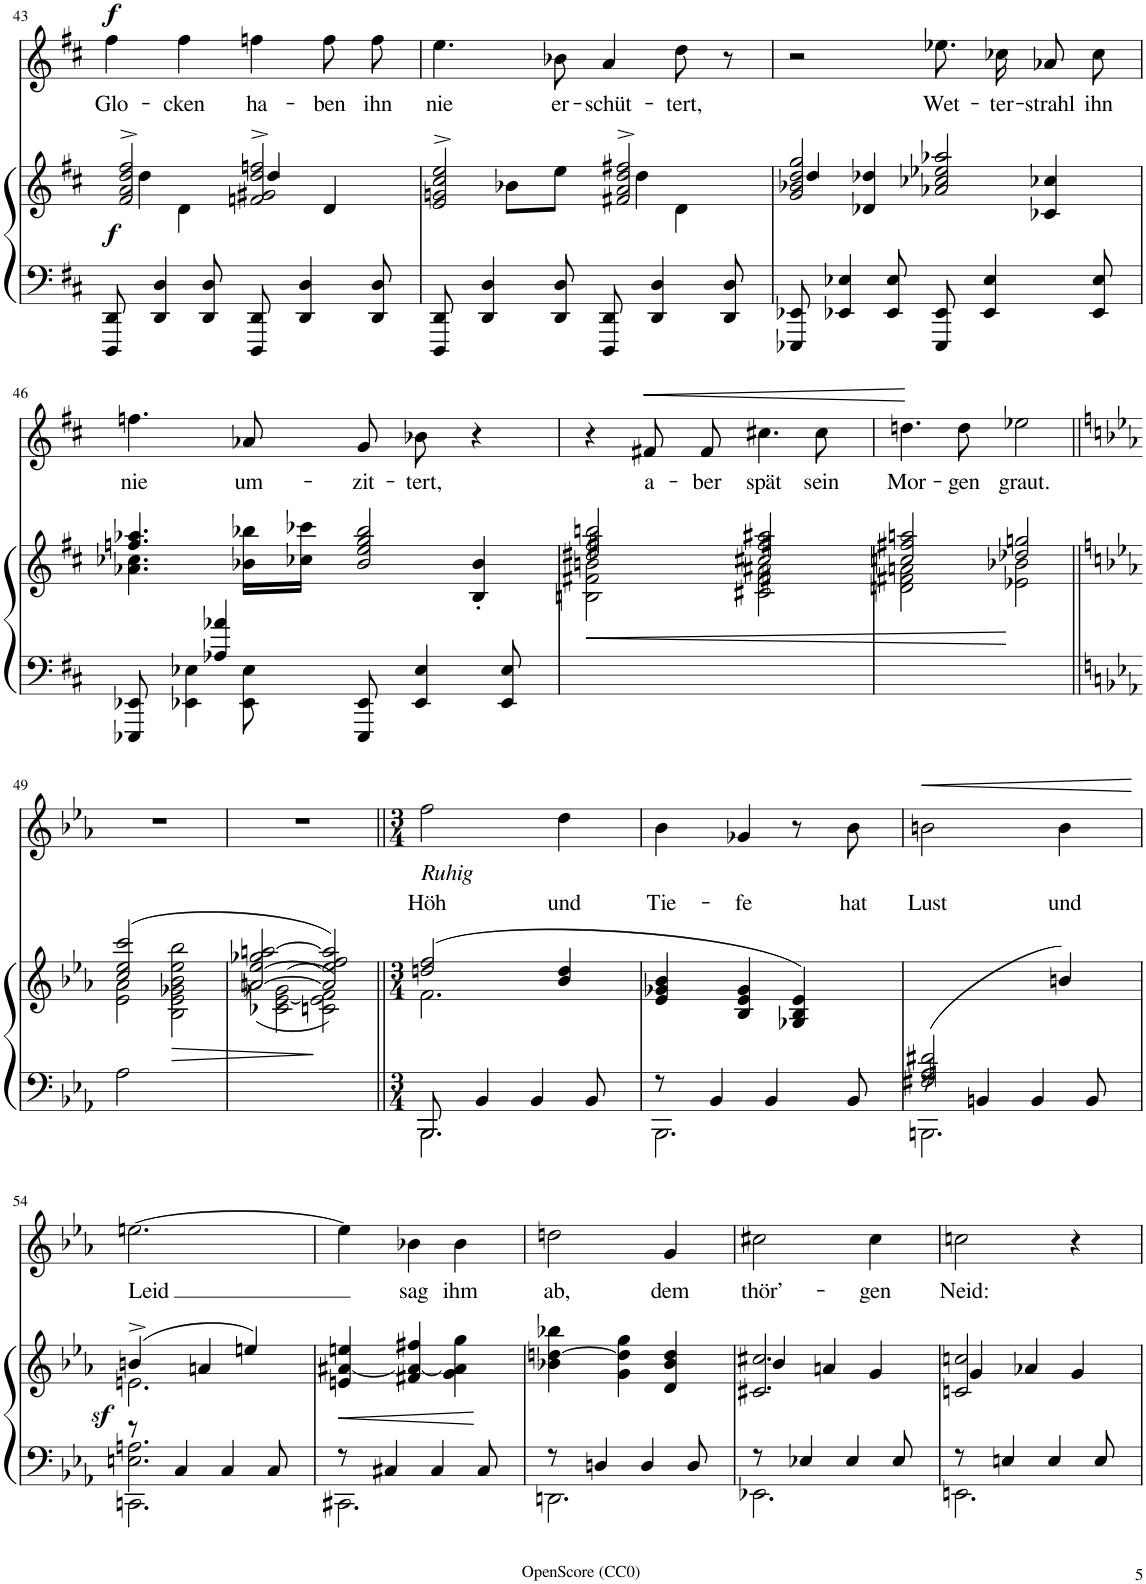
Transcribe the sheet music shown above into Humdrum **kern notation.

**kern	**kern	**dynam	**kern	**text	**dynam
*part2	*part2	*part2	*part1	*part1	*part1
*staff3	*staff2	*staff2/3	*staff1	*staff1	*staff1
*I"Piano	*	*	*I"Voice Gesang	*	*
*I'Pno	*	*	*	*	*
!!LO:PB:g=z
*clefF4	*clefG2	*	*clefG2	*	*
*k[f#c#]	*k[f#c#]	*	*k[f#c#]	*	*
*M4/4	*M4/4	*	*M4/4	*	*
*met(c)	*met(c)	*	*met(c)	*	*
=43	=43	=43	=43	=43	=43
*	*^	*	*	*	*
!	!	!	!LO:DY:b	!	!LO:LY:b	!LO:DY:a
8DDD/ 8DD/	2f#/^ 2a/^ 2dd/^ 2ff#/^	4dd\	f	4ff#\	Glo-	f
4DD/ 4D/	.	.	.	.	.	.
!	!	!	!	!	!LO:LY:b	!
.	.	4d\	.	4ff#\	-cken	.
8DD/ 8D/	.	.	.	.	.	.
!	!	!	!	!	!LO:LY:b	!
8DDD/ 8DD/	2fn/^ 2g#X/^ 2dd/^ 2ffn/^	4dd/	.	4ffn\	ha-	.
4DD/ 4D/	.	.	.	.	.	.
!	!	!	!	!	!LO:LY:b	!
.	.	4d/	.	8ff\L	-ben	.
!	!	!	!	!	!LO:LY:b	!
8DD/ 8D/	.	.	.	8ff\J	ihn	.
=44	=44	=44	=44	=44	=44	=44
!	!	!	!	!	!LO:LY:b	!
8DDD/ 8DD/	2e/^ 2gn/^ 2cc#/^ 2ee/^	4ryy	.	4.ee\	nie	.
4DD/ 4D/	.	.	.	.	.	.
.	.	8b-X\L	.	.	.	.
!	!	!	!	!	!LO:LY:b	!
8DD/ 8D/	.	8ee\J	.	8b-X\	er-	.
!	!	!	!	!	!LO:LY:b	!
8DDD/ 8DD/	2f#X/^ 2a/^ 2dd/^ 2ff#X/^	4dd\	.	4a/	-schüt-	.
4DD/ 4D/	.	.	.	.	.	.
!	!	!	!	!	!LO:LY:b	!
.	.	4d\	.	8dd\	-tert,	.
8DD/ 8D/	.	.	.	8r	.	.
=45	=45	=45	=45	=45	=45	=45
8EEE-X/ 8EE-X/	2g/ 2b-X/ 2dd/ 2gg/	4dd/	.	2r	.	.
4EE-X/ 4E-X/	.	.	.	.	.	.
.	.	4d-X/ 4dd-X/	.	.	.	.
8EE-/ 8E-/	.	.	.	.	.	.
!	!	!	!	!	!LO:LY:b	!
8EEE-/ 8EE-/	2a-X/ 2cc-X/ 2ee-X/ 2aa-X/	4ryy	.	8.ee-X\L	Wet-	.
4EE-/ 4E-/	.	.	.	.	.	.
!	!	!	!	!	!LO:LY:b	!
.	.	.	.	16cc-X\Jk	-ter-	.
!	!	!	!	!	!LO:LY:b	!
.	.	4c-X/ 4cc-X/	.	8a-X\L	-strahl	.
!	!	!	!	!	!LO:LY:b	!
8EE-/ 8E-/	.	.	.	8cc-\J	ihn	.
!!LO:LB:g=z
=46	=46	=46	=46	=46	=46	=46
*^	*	*	*	*	*	*
!	!	!	!	!	!	!LO:LY:b	!
4ryy	8EEE-X/ 8EE-X/	4.ffn/ 4.aa-X/	4.a-X\ 4.cc-X\	.	4.ffn\	nie	.
.	4EE-X\ 4E-X\	.	.	.	.	.	.
4A-X/ 4a-X/	.	.	.	.	.	.	.
!	!	!	!	!	!	!LO:LY:b	!
.	8EE-\ 8E-\	16b-X\ 16bb-X\LL	4.ryy	.	8a-X/	um-	.
.	.	16cc-X\ 16ccc-X\JJ	.	.	.	.	.
!	!	!	!	!	!	!LO:LY:b	!
2ryy	8EEE-/ 8EE-/	2b-/ 2ee/ 2gg/ 2bb-/	.	.	8g/L	-zit-	.
!	!	!	!	!	!	!LO:LY:b	!
.	4EE-/ 4E-/	.	.	.	8b-X/J	-tert,	.
.	.	.	4B/'< 4b-/'<	.	4r	.	.
.	8EE-/ 8E-/	.	.	.	.	.	.
=47	=47	=47	=47	=47	=47	=47	=47
!	!	!	!	!LO:HP:b	!	!	!
*v	*v	*	*	*	*	*	*
1ryy	2dd#X/ 2ff#X/ 2bbn/	2Bn\ 2f#X\ 2bn\	<	4r	.	.
!	!	!	!	!	!LO:LY:b	!LO:HP:b
.	.	.	.	8f#X/L	a-	<
!	!	!	!	!	!LO:LY:b	!
.	.	.	.	8f#/J	-ber	.
!	!	!	!	!	!LO:LY:b	!
.	2cc#X/ 2ff#X/ 2aa#X/	2c#X\ 2f#X\ 2a#X\	.	4.cc#X\	spät	.
!	!	!	!	!	!LO:LY:b	!
.	.	.	.	8cc#\	sein	.
*	*v	*v	*	*	*	*
.	.	.	.	.	[
=48	=48	=48	=48	=48	=48
*	*^	*	*	*	*
!	!	!	!	!	!LO:LY:b	!
1ryy	2ccn/ 2ff#X/ 2aan/	2dn\ 2f#X\ 2an\	.	4.ddn\	Mor-	.
!	!	!	!	!	!LO:LY:b	!
.	.	.	.	8dd\	-gen	.
!	!	!	!	!	!LO:LY:b	!
.	2dd-X/ 2ggn/	2e-X\ 2b-X\	[	2ee-X\	graut.	.
*	*v	*v	*	*	*	*
!!LO:LB:g=z
=49||	=49||	=49||	=49||	=49||	=49||
*k[b-e-a-]	*k[b-e-a-]	*	*k[b-e-a-]	*	*
*	*^	*	*	*	*
*	*	*^	*	*	*	*
2A-\	(2cc/ 2ee-/ 2ccc/	2e-\ 2a-\	2ryy	.	1r	.	.
!	!	!	!	!LO:HP:b	!	!	!
2ryy	2b-\ 2ee-\ 2bb-\	2ryy	2B-\ 2e-\ 2g-X\	>	.	.	.
*	*	*v	*v	*	*	*	*
=50	=50	=50	=50	=50	=50	=50
1ryy	([>2an/ [>2ee-/ 2gg-X/ [2aan/	(2c-X\ [<2e-\ 2g-X\	.	1r	.	.
.	2a/] 2ee-/] 2ff/ 2aa/]))	2cn\ 2e-\] 2f\)	]	.	.	.
=51||	=51||	=51||	=51||	=51||	=51||	=51||
*M3/4	*M3/4	*	*	*M3/4	*	*
!	!	!	!	!LO:TX:b:i:t=Ruhig	!	!
!LO:N:head=open	!	!	!	!	!LO:LY:b	!
*^	*	*	*	*	*	*
8BBB-/	2.BBB-\	(2ddn/ 2ff/	2.f\	.	2ff\	Höh	.
4BB-/	.	.	.	.	.	.	.
4BB-/	.	.	.	.	.	.	.
!	!	!	!	!	!	!LO:LY:b	!
.	.	4b-/ 4dd/	.	.	4dd\	und	.
8BB-/	.	.	.	.	.	.	.
*	*	*v	*v	*	*	*	*
=52	=52	=52	=52	=52	=52	=52
!	!	!	!	!	!LO:LY:b	!
8r	2.BBB-\	4e-/ 4g-X/ 4b-/	.	4b-\	Tie-	.
4BB-/	.	.	.	.	.	.
!	!	!	!	!	!LO:LY:b	!
.	.	4B-/ 4e-/ 4g-/	.	4g-X/	-fe	.
4BB-/	.	.	.	.	.	.
.	.	4G-X/ 4B-/ 4e-/)	.	8r	.	.
!	!	!	!	!	!LO:LY:b	!
8BB-/	.	.	.	8b-\	hat	.
=53	=53	=53	=53	=53	=53	=53
*	*^	*	*	*	*	*
!	!	!	!	!	!	!LO:LY:b	!LO:HP:b
(>2F#X/ 2An/ 2d#X/	8r	2.BBBn\	2ryy	.	2bn\	Lust	<
.	4BBn/	.	.	.	.	.	.
.	4BB/	.	.	.	.	.	.
!	!	!	!	!	!	!LO:LY:b	!
4ryy	.	.	4bn/)	.	4b\	und	.
.	8BB/	.	.	.	.	.	.
*v	*v	*v	*	*	*	*	*
.	.	.	.	.	[
!!LO:LB:g=z
=54	=54	=54	=54	=54	=54
*^	*^	*	*	*	*
*	*^	*	*	*	*	*	*
!	!	!	!	!	!LO:DY:b	!	!LO:LY:b	!
8r	2.CCn\	2.En\ 2.An\	(4bn^/	2.en\	sf	[2.een\	Leid	.
4C/	.	.	.	.	.	.	.	.
.	.	.	4an/	.	.	.	.	.
4C/	.	.	.	.	.	.	.	.
.	.	.	4een/)	.	.	.	.	.
8C/	.	.	.	.	.	.	.	.
*	*v	*v	*	*	*	*	*	*
*	*	*v	*v	*	*	*	*
=55	=55	=55	=55	=55	=55	=55
!	!	!	!LO:HP:b	!	!	!
8r	2.CC#X\	4en/ [4a#X/ 4een/	<	4ee\]	.	.
4C#X/	.	.	.	.	.	.
!	!	!	!	!	!LO:LY:b	!
.	.	4f#X/ 4a#/_ 4ff#X/	.	4b-X\	sag	.
4C#/	.	.	.	.	.	.
!	!	!	!	!	!LO:LY:b	!
.	.	4g\ 4a#\] 4gg\	.	4b-\	ihm	.
8C#/	.	.	.	.	.	.
*v	*v	*	*	*	*	*
.	.	[	.	.	.
=56	=56	=56	=56	=56	=56
*^	*	*	*	*	*
!	!	!	!	!	!LO:LY:b	!
8r	2.DDn\	4b-X\ [4ddn\ 4bb-X\	.	2ddn\	ab,	.
4Dn/	.	.	.	.	.	.
.	.	4g\ 4dd\] 4gg\	.	.	.	.
4D/	.	.	.	.	.	.
!	!	!	!	!	!LO:LY:b	!
.	.	4d/ 4b-/ 4dd/	.	4g/	dem	.
8D/	.	.	.	.	.	.
=57	=57	=57	=57	=57	=57	=57
*	*	*^	*	*	*	*
!	!	!	!	!	!	!LO:LY:b	!
8r	2.EE-X\	2.c#X/ 2.cc#X/	4b-/	.	2cc#X\	thör’-	.
4E-X/	.	.	.	.	.	.	.
.	.	.	4an/	.	.	.	.
4E-/	.	.	.	.	.	.	.
!	!	!	!	!	!	!LO:LY:b	!
.	.	.	4g/	.	4cc#\	-gen	.
8E-/	.	.	.	.	.	.	.
=58	=58	=58	=58	=58	=58	=58	=58
!	!	!	!	!	!	!LO:LY:b	!
8r	2.EEn\	2cn/ 2ccn/	4g/	.	2ccn\	Neid:	.
4En/	.	.	.	.	.	.	.
.	.	.	4a-X/	.	.	.	.
4E/	.	.	.	.	.	.	.
.	.	4ryy	4g/	.	4r	.	.
8E/	.	.	.	.	.	.	.
*v	*v	*	*	*	*	*	*
*	*v	*v	*	*	*	*
=	=	=	=	=	=
*-	*-	*-	*-	*-	*-
